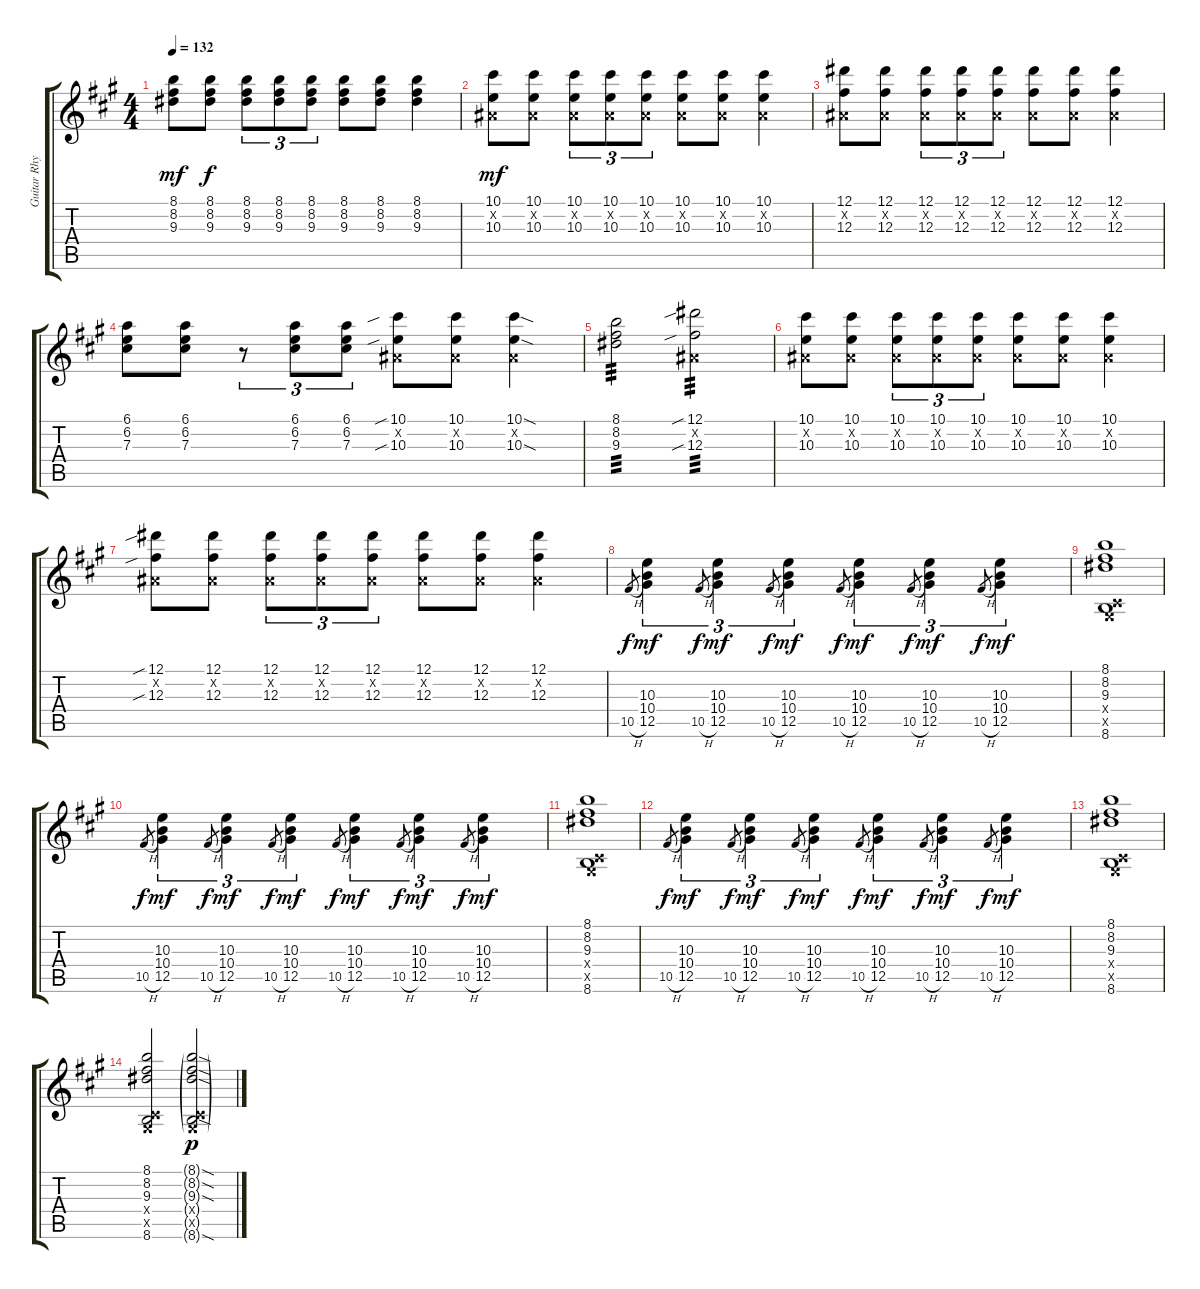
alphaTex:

\track ("Guitar Rhythm" "Guitar Rhy") {instrument electricguitarclean}
\staff {score tabs}
\tuning (Eb4 Bb3 Gb3 Db3 Ab2 Eb2) {hide}
\ts (4 4)
\tempo 132
\clef g2
\ks a
(8.1 8.2 9.3).8{dy mf} (8.1 8.2 9.3).8{dy f} (8.1 8.2 9.3).8{tu (3 2)} (8.1 8.2 9.3).8{tu (3 2)} (8.1 8.2 9.3).8{tu (3 2)} (8.1 8.2 9.3).8 (8.1 8.2 9.3).8 (8.1 8.2 9.3).4 |
(10.1 0.2{x} 10.3).8{dy mf} (10.1 0.2{x} 10.3).8 (10.1 0.2{x} 10.3).8{tu (3 2)} (10.1 0.2{x} 10.3).8{tu (3 2)} (10.1 0.2{x} 10.3).8{tu (3 2)} (10.1 0.2{x} 10.3).8 (10.1 0.2{x} 10.3).8 (10.1 0.2{x} 10.3).4 |
(12.1 0.2{x} 12.3).8 (12.1 0.2{x} 12.3).8 (12.1 0.2{x} 12.3).8{tu (3 2)} (12.1 0.2{x} 12.3).8{tu (3 2)} (12.1 0.2{x} 12.3).8{tu (3 2)} (12.1 0.2{x} 12.3).8 (12.1 0.2{x} 12.3).8 (12.1 0.2{x} 12.3).4 |
(6.1 6.2 7.3).8 (6.1 6.2 7.3).8 r.8{tu (3 2)} (6.1 6.2 7.3).8{tu (3 2)} (6.1 6.2 7.3).8{tu (3 2)} (10.1{sib} 0.2{x} 10.3{sib}).8 (10.1 0.2{x} 10.3).8 (10.1{sod} 0.2{x} 10.3{sod}).4 |
(8.1 8.2 9.3).2{tp 3} (12.1{sib} 0.2{x} 12.3{sib}).2{tp 3} |
(10.1 0.2{x} 10.3).8 (10.1 0.2{x} 10.3).8 (10.1 0.2{x} 10.3).8{tu (3 2)} (10.1 0.2{x} 10.3).8{tu (3 2)} (10.1 0.2{x} 10.3).8{tu (3 2)} (10.1 0.2{x} 10.3).8 (10.1 0.2{x} 10.3).8 (10.1 0.2{x} 10.3).4 |
(12.1{sib} 0.2{x} 12.3{sib}).8 (12.1 0.2{x} 12.3).8 (12.1 0.2{x} 12.3).8{tu (3 2)} (12.1 0.2{x} 12.3).8{tu (3 2)} (12.1 0.2{x} 12.3).8{tu (3 2)} (12.1 0.2{x} 12.3).8 (12.1 0.2{x} 12.3).8 (12.1 0.2{x} 12.3).4 |
10.5{h}.8{gr dy f} (10.3 10.4 12.5).4{tu (3 2) dy mf} 10.5{h}.8{gr dy f} (10.3 10.4 12.5).4{tu (3 2) dy mf} 10.5{h}.8{gr dy f} (10.3 10.4 12.5).4{tu (3 2) dy mf} 10.5{h}.8{gr dy f} (10.3 10.4 12.5).4{tu (3 2) dy mf} 10.5{h}.8{gr dy f} (10.3 10.4 12.5).4{tu (3 2) dy mf} 10.5{h}.8{gr dy f} (10.3 10.4 12.5).4{tu (3 2) dy mf} |
(8.1 8.2 9.3 0.4{x} 0.5{x} 8.6).1 |
10.5{h}.8{gr dy f} (10.3 10.4 12.5).4{tu (3 2) dy mf} 10.5{h}.8{gr dy f} (10.3 10.4 12.5).4{tu (3 2) dy mf} 10.5{h}.8{gr dy f} (10.3 10.4 12.5).4{tu (3 2) dy mf} 10.5{h}.8{gr dy f} (10.3 10.4 12.5).4{tu (3 2) dy mf} 10.5{h}.8{gr dy f} (10.3 10.4 12.5).4{tu (3 2) dy mf} 10.5{h}.8{gr dy f} (10.3 10.4 12.5).4{tu (3 2) dy mf} |
(8.1 8.2 9.3 0.4{x} 0.5{x} 8.6).1 |
10.5{h}.8{gr dy f} (10.3 10.4 12.5).4{tu (3 2) dy mf} 10.5{h}.8{gr dy f} (10.3 10.4 12.5).4{tu (3 2) dy mf} 10.5{h}.8{gr dy f} (10.3 10.4 12.5).4{tu (3 2) dy mf} 10.5{h}.8{gr dy f} (10.3 10.4 12.5).4{tu (3 2) dy mf} 10.5{h}.8{gr dy f} (10.3 10.4 12.5).4{tu (3 2) dy mf} 10.5{h}.8{gr dy f} (10.3 10.4 12.5).4{tu (3 2) dy mf} |
(8.1 8.2 9.3 0.4{x} 0.5{x} 8.6).1 |
(8.1 8.2 9.3 0.4{x} 0.5{x} 8.6).2 (8.1{sod g} 8.2{sod g} 9.3{sod g} 0.4{g x} 0.5{g x} 8.6{sod g}).2{dy p}
